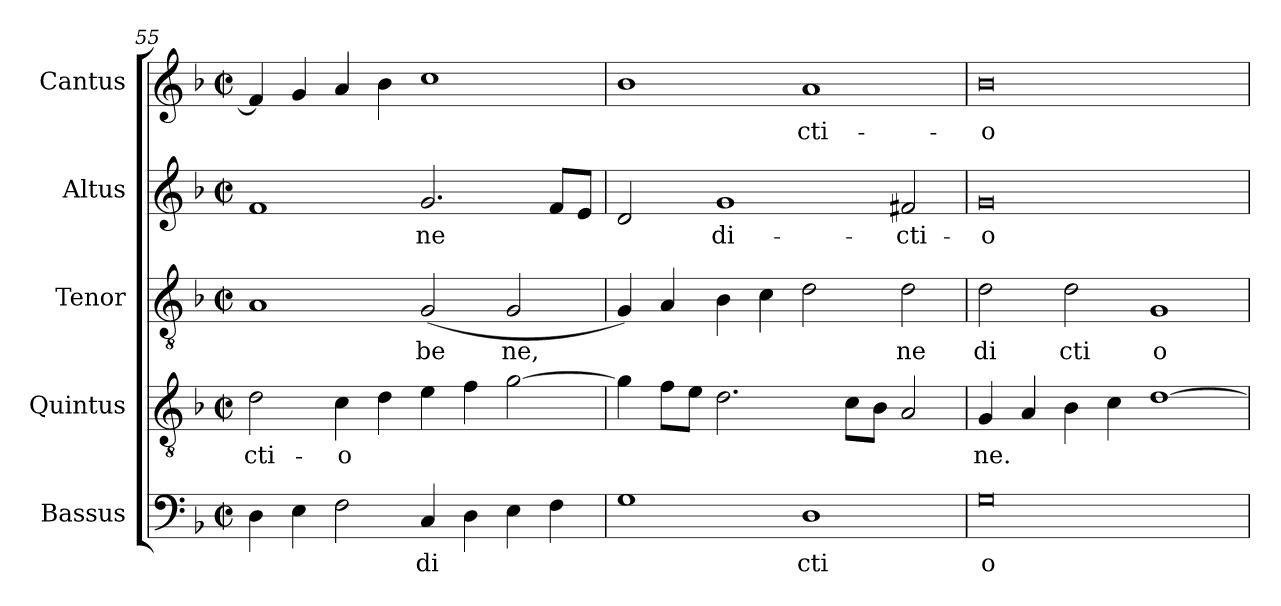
**kern	**text	**kern	**text	**kern	**text	**kern	**text	**kern	**text
*part5	*part5	*part4	*part4	*part3	*part3	*part2	*part2	*part1	*part1
*staff5	*staff5	*staff4	*staff4	*staff3	*staff3	*staff2	*staff2	*staff1	*staff1
*I"Bassus	*	*I"Quintus	*	*I"Tenor	*	*I"Altus	*	*I"Cantus	*
*clefF4	*	*clefGv2	*	*clefGv2	*	*clefG2	*	*clefG2	*
*k[b-]	*	*k[b-]	*	*k[b-]	*	*k[b-]	*	*k[b-]	*
*F:	*	*F:	*	*F:	*	*F:	*	*F:	*
*M2/2	*	*M2/2	*	*M2/2	*	*M2/2	*	*M2/2	*
*met(c|)	*	*met(c|)	*	*met(c|)	*	*met(c|)	*	*met(c|)	*
=55	=55	=55	=55	=55	=55	=55	=55	=55	=55
!	!LO:LY:b:cj	!	!LO:LY:b:cj	!	!	!	!LO:LY:b:cj	!	!LO:LY:b:cj
4D\	.	2d\	-cti-	1A	.	1f	--	4f/]	--
!	!LO:LY:b:cj	!	!	!	!	!	!	!	!LO:LY:b:cj
4E\	.	.	.	.	.	.	.	4g/	--
!	!LO:LY:b:cj	!	!LO:LY:b:cj	!	!	!	!	!	!LO:LY:b:cj
2F\	.	4c\	-o-	.	.	.	.	4a/	--
!	!	!	!LO:LY:b:cj	!	!	!	!	!	!LO:LY:b:cj
.	.	4d\	--	.	.	.	.	4b-\	--
!	!LO:LY:b:cj	!	!LO:LY:b:cj	!	!LO:LY:b:cj	!	!LO:LY:b:cj	!	!LO:LY:b:cj
4C/	di	4e\	--	(<2G/	be	2.g/	-ne-	1cc	--
!	!LO:LY:b:cj	!	!LO:LY:b:cj	!	!	!	!	!	!
4D\	.	4f\	--	.	.	.	.	.	.
!	!LO:LY:b:cj	!	!LO:LY:b:cj	!	!LO:LY:b:cj	!	!	!	!
4E\	.	[>2g\	--	2G/	ne,	.	.	.	.
!	!LO:LY:b:cj	!	!	!	!	!	!LO:LY:b:cj	!	!
4F\	.	.	.	.	.	8f/L	--	.	.
!	!	!	!	!	!	!	!LO:LY:b:cj	!	!
.	.	.	.	.	.	8e/J	--	.	.
=56	=56	=56	=56	=56	=56	=56	=56	=56	=56
!	!LO:LY:b:cj	!	!LO:LY:b:cj	!	!LO:LY:b:cj	!	!LO:LY:b:cj	!	!LO:LY:b:cj
1G	.	4g\]	--	4G/)	.	2d/	--	1b-	--
!	!	!	!LO:LY:b:cj	!	!LO:LY:b:cj	!	!	!	!
.	.	8f\L	--	4A/	.	.	.	.	.
!	!	!	!LO:LY:b:cj	!	!	!	!	!	!
.	.	8e\J	--	.	.	.	.	.	.
!	!	!	!LO:LY:b:cj	!	!LO:LY:b:cj	!	!LO:LY:b:cj	!	!
.	.	2.d\	--	4B-\	.	1g	-di-	.	.
!	!	!	!	!	!LO:LY:b:cj	!	!	!	!
.	.	.	.	4c\	.	.	.	.	.
!	!LO:LY:b:cj	!	!	!	!LO:LY:b:cj	!	!	!	!LO:LY:b:cj
1D	cti	.	.	2d\	.	.	.	1a	-cti-
!	!	!	!LO:LY:b:cj	!	!	!	!	!	!
.	.	8c\L	--	.	.	.	.	.	.
!	!	!	!LO:LY:b:cj	!	!	!	!	!	!
.	.	8B-\J	--	.	.	.	.	.	.
!	!	!	!LO:LY:b:cj	!	!LO:LY:b:cj	!	!LO:LY:b:cj	!	!
.	.	2A/	--	2d\	ne	2f#/	-cti-	.	.
=57	=57	=57	=57	=57	=57	=57	=57	=57	=57
!	!LO:LY:b:cj	!	!LO:LY:b:cj	!	!LO:LY:b:cj	!	!LO:LY:b:cj	!	!LO:LY:b:cj
0G	o	4G/	-ne.	2d\	di	0g	-o-	0b-	-o-
!	!	!	!LO:LY:b:cj	!	!	!	!	!	!
.	.	4A/	.	.	.	.	.	.	.
!	!	!	!LO:LY:b:cj	!	!LO:LY:b:cj	!	!	!	!
.	.	4B-\	.	2d\	cti	.	.	.	.
!	!	!	!LO:LY:b:cj	!	!	!	!	!	!
.	.	4c\	.	.	.	.	.	.	.
!	!	!	!LO:LY:b:cj	!	!LO:LY:b:cj	!	!	!	!
.	.	[>1d	.	1G	o	.	.	.	.
=	=	=	=	=	=	=	=	=	=
*-	*-	*-	*-	*-	*-	*-	*-	*-	*-
